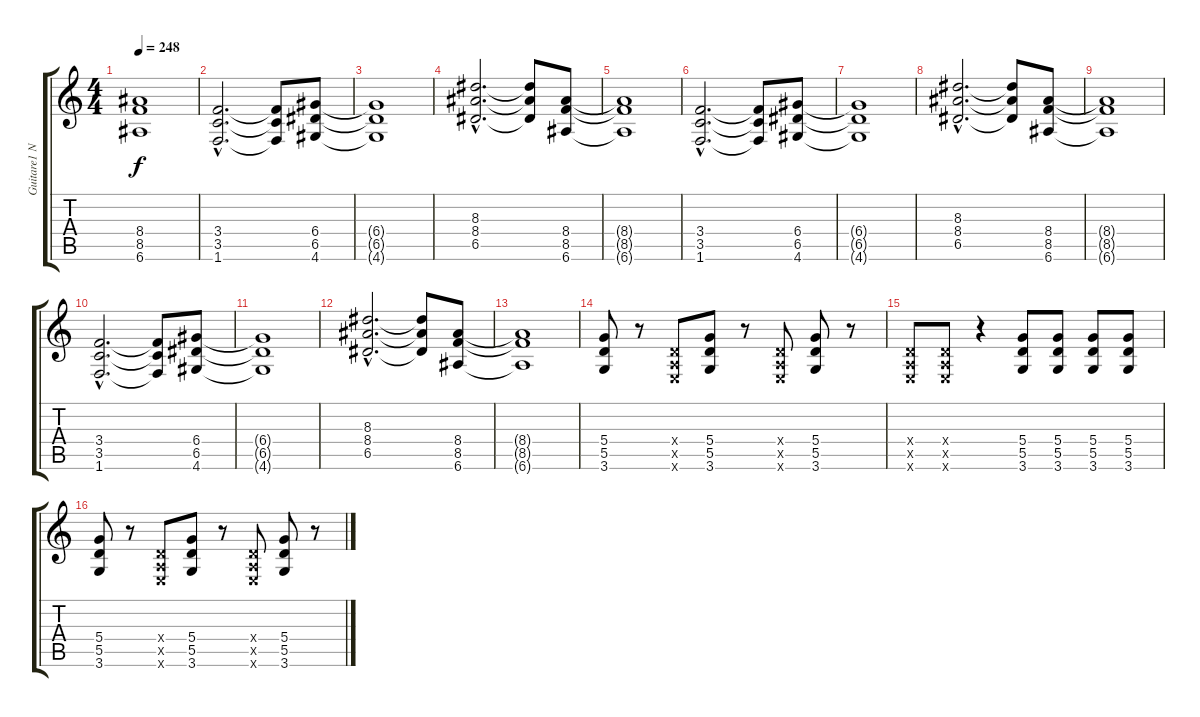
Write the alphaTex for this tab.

\track ("Guitare1 Normal tune" "Guitare1 N") {instrument overdrivenguitar}
\staff {score tabs}
\tuning (E4 B3 G3 D3 A2 E2) {hide}
\ts (4 4)
\tempo 248
\clef g2
\ks c
(8.4{t} 8.5{t} 6.6{t}).1{dy f} |
(3.4{hac} 3.5{hac} 1.6{hac}).2{d} (3.4{t} 3.5{t} 1.6{t}).8 (6.4 6.5 4.6).8 |
(6.4{t} 6.5{t} 4.6{t}).1 |
(8.3{hac} 8.4{hac} 6.5{hac}).2{d} (8.3{t} 8.4{t} 6.5{t}).8 (8.4 8.5 6.6).8 |
(8.4{t} 8.5{t} 6.6{t}).1 |
(3.4{hac} 3.5{hac} 1.6{hac}).2{d} (3.4{t} 3.5{t} 1.6{t}).8 (6.4 6.5 4.6).8 |
(6.4{t} 6.5{t} 4.6{t}).1 |
(8.3{hac} 8.4{hac} 6.5{hac}).2{d} (8.3{t} 8.4{t} 6.5{t}).8 (8.4 8.5 6.6).8 |
(8.4{t} 8.5{t} 6.6{t}).1 |
(3.4{hac} 3.5{hac} 1.6{hac}).2{d} (3.4{t} 3.5{t} 1.6{t}).8 (6.4 6.5 4.6).8 |
(6.4{t} 6.5{t} 4.6{t}).1 |
(8.3{hac} 8.4{hac} 6.5{hac}).2{d} (8.3{t} 8.4{t} 6.5{t}).8 (8.4 8.5 6.6).8 |
(8.4{t} 8.5{t} 6.6{t}).1 |
(5.4 5.5 3.6).8 r.8 (0.4{x} 0.5{x} 0.6{x}).8 (5.4 5.5 3.6).8 r.8 (0.4{x} 0.5{x} 0.6{x}).8 (5.4 5.5 3.6).8 r.8 |
(0.4{x} 0.5{x} 0.6{x}).8 (0.4{x} 0.5{x} 0.6{x}).8 r.4 (5.4 5.5 3.6).8 (5.4 5.5 3.6).8 (5.4 5.5 3.6).8 (5.4 5.5 3.6).8 |
(5.4 5.5 3.6).8 r.8 (0.4{x} 0.5{x} 0.6{x}).8 (5.4 5.5 3.6).8 r.8 (0.4{x} 0.5{x} 0.6{x}).8 (5.4 5.5 3.6).8 r.8
